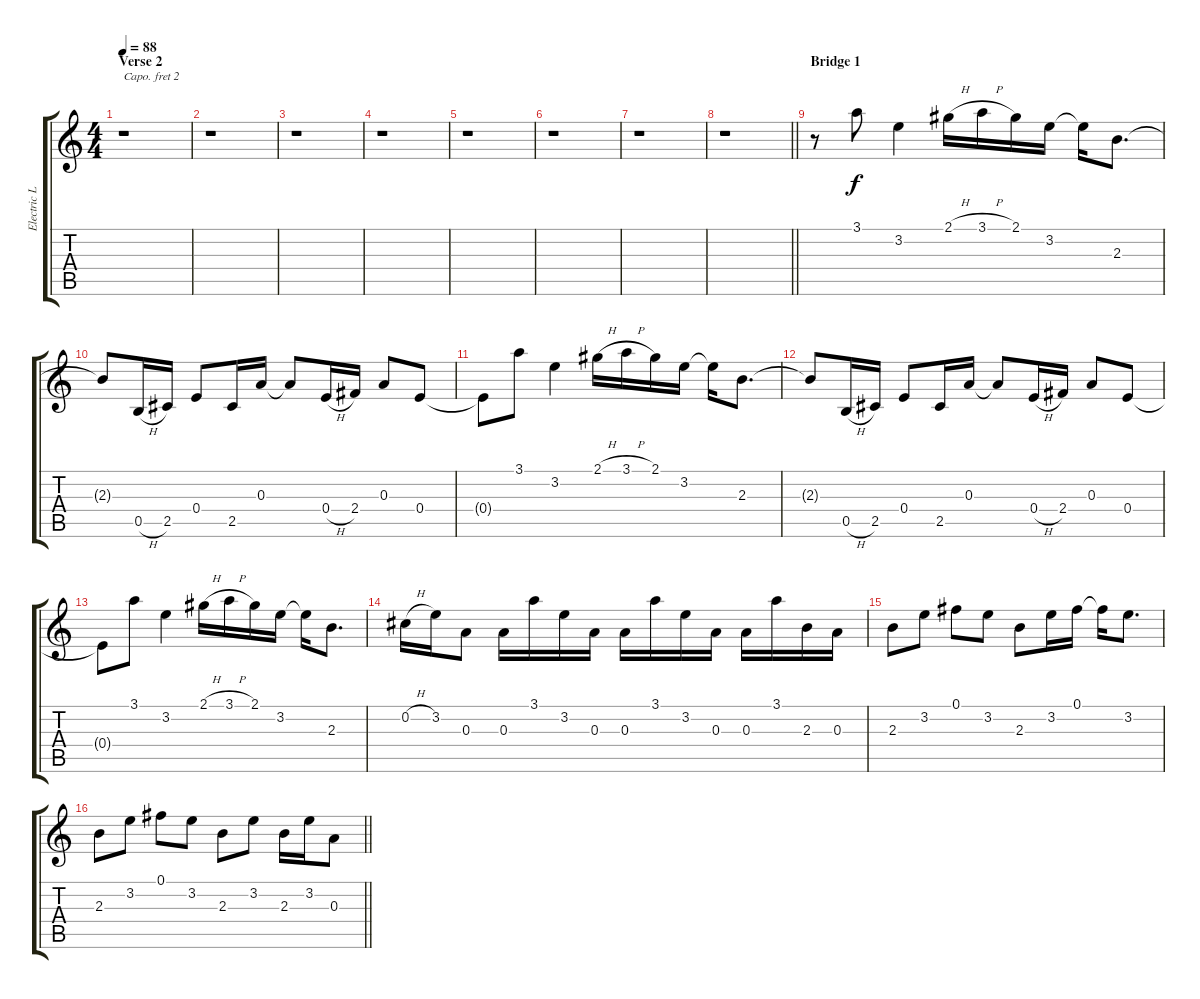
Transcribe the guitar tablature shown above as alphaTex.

\track ("Electric Lead Guitar" "Electric L") {instrument electricguitarjazz}
\staff {score tabs}
\capo 2
\tuning (E4 B3 G3 D3 A2 E2) {hide}
\ts (4 4)
\section ("" "Verse 2")
\tempo 88
\clef g2
\ks c
r.1{dy f} |
r.1 |
r.1 |
r.1 |
r.1 |
r.1 |
r.1 |
\barLineRight lightlight
r.1 |
\section ("" "Bridge 1")
r.8 3.1.8 3.2.4 2.1{h}.16 3.1{h}.16 2.1.16 3.2.16 3.2{t}.16 2.3.8{d} |
2.3{t}.8 0.5{h}.16 2.5.16 0.4.8 2.5.16 0.3.16 0.3{t}.8 0.4{h}.16 2.4.16 0.3.8 0.4.8 |
0.4{t}.8 3.1.8 3.2.4 2.1{h}.16 3.1{h}.16 2.1.16 3.2.16 3.2{t}.16 2.3.8{d} |
2.3{t}.8 0.5{h}.16 2.5.16 0.4.8 2.5.16 0.3.16 0.3{t}.8 0.4{h}.16 2.4.16 0.3.8 0.4.8 |
0.4{t}.8 3.1.8 3.2.4 2.1{h}.16 3.1{h}.16 2.1.16 3.2.16 3.2{t}.16 2.3.8{d} |
0.2{h}.16 3.2.16 0.3.8 0.3.16 3.1.16 3.2.16 0.3.16 0.3.16 3.1.16 3.2.16 0.3.16 0.3.16 3.1.16 2.3.16 0.3.16 |
2.3.8 3.2.8 0.1.8 3.2.8 2.3.8 3.2.16 0.1.16 0.1{t}.16 3.2.8{d} |
\barLineRight lightlight
2.3.8 3.2.8 0.1.8 3.2.8 2.3.8 3.2.8 2.3.16 3.2.16 0.3.8
